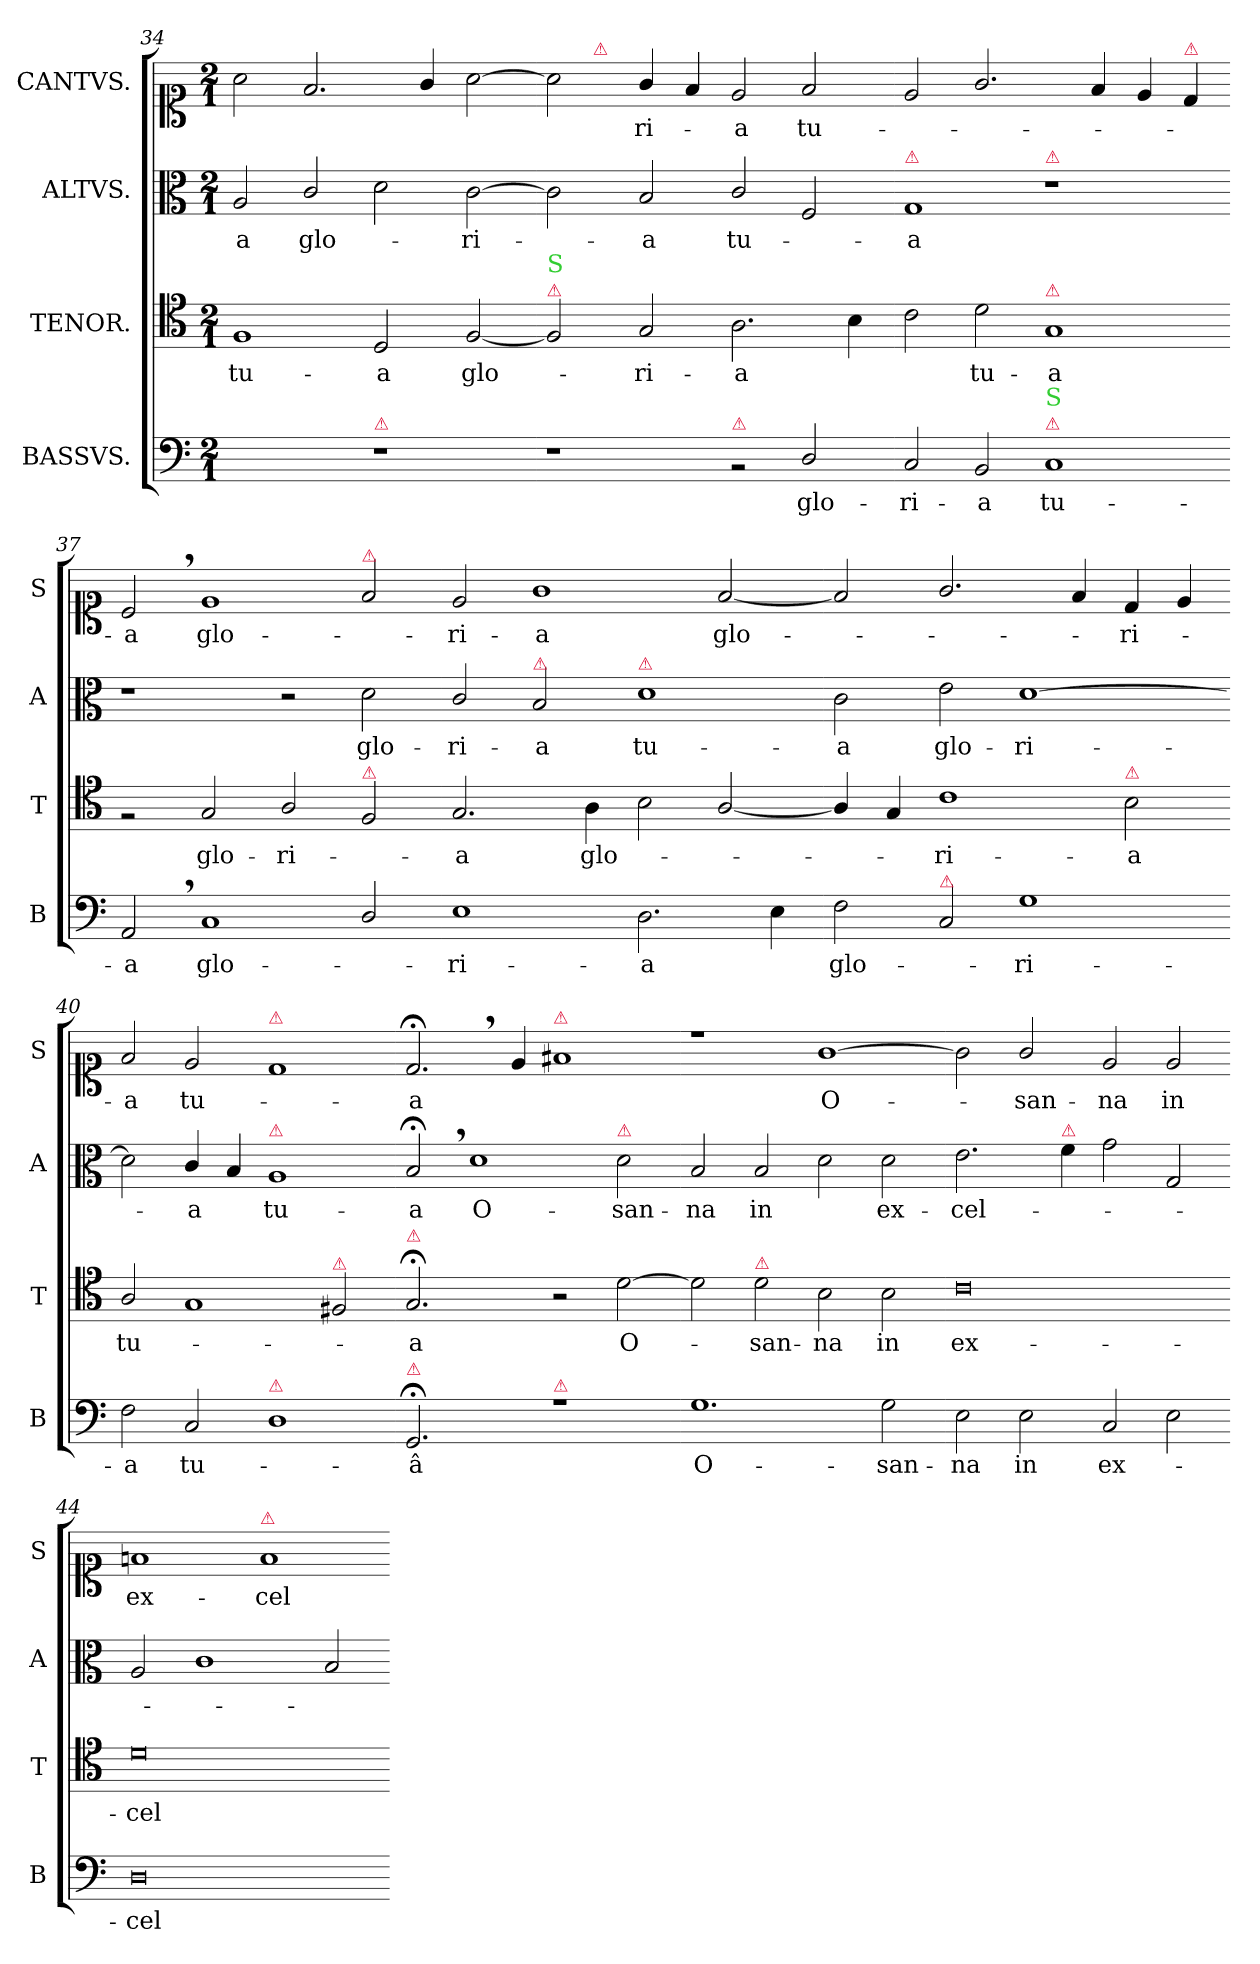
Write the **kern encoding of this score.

**kern	**text	**kern	**text	**kern	**text	**kern	**text
*part4	*part4	*part3	*part3	*part2	*part2	*part1	*part1
*staff4	*staff4	*staff3	*staff3	*staff2	*staff2	*staff1	*staff1
*I"BASSVS.	*	*I"TENOR.	*	*I"ALTVS.	*	*I"CANTVS.	*
*I'B	*	*I'T	*	*I'A	*	*I'S	*
*clefF4	*	*clefC4	*	*clefC3	*	*clefC1	*
*k[]	*	*k[]	*	*k[]	*	*k[]	*
*M2/1	*	*M2/1	*	*M2/1	*	*M2/1	*
=34	=34	=34	=34	=34	=34	=34	=34
1ryy	.	1F	tu-	2A/	-a	2a\	.
!	!	!	!	!	!LO:LY:i	!	!
.	.	.	.	2c/	glo-	2.f/	.
!LO:TX:a:color=crimson:t=⚠	!	!	!	!	!	!	!
1r	.	2D/	-a	2d\	.	.	.
.	.	.	.	.	.	4g/	.
!	!	!	!	!	!LO:LY:i	!	!
.	.	[2F/	glo-	[2c\	-ri-	[2a\	.
=35-	=35-	=35-	=35-	=35-	=35-	=35-	=35-
!	!	!LO:TX:a:color=crimson:t=⚠	!	!	!	!	!
!	!	!LO:TX:a:color=limegreen:t=S	!	!	!	!	!
*	*	*	*	*	*	*^	*
1r	.	2F/]	.	2c\]	.	2a\]	4ryy	.
!	!	!	!	!	!	!	!LO:TX:a:color=crimson:t=⚠	!
.	.	.	.	.	.	.	1..ryy	.
!	!	!	!	!	!LO:LY:i	!	!	!
.	.	2G/	-ri-	2B/	-a	4g/	.	-ri-
.	.	.	.	.	.	4f/	.	.
!LO:TX:a:color=crimson:t=⚠	!	!	!	!	!	!	!	!
!	!	!	!	!	!LO:LY:i	!	!	!
2rBB	.	2.A\	-a	2c/	tu-	2e/	.	-a
2D/	glo-	.	.	2F/	.	2f/	.	tu-
.	.	4B\	.	.	.	.	.	.
=36-	=36-	=36-	=36-	=36-	=36-	=36-	=36-	=36-
!	!	!	!	!LO:TX:a:color=crimson:t=⚠	!	!	!	!
!	!	!	!	!	!LO:LY:i	!	!	!
*	*	*	*	*	*	*v	*v	*
2C/	-ri-	2c\	.	1G	-a	2e/	.
2BB/	-a	2d\	tu-	.	.	2.g/	.
!	!	!	!	!LO:TX:a:color=crimson:t=⚠	!	!	!
!	!	!LO:TX:a:color=crimson:t=⚠	!	!	!	!	!
!LO:TX:a:color=crimson:t=⚠	!	!	!	!	!	!	!
!LO:TX:a:color=limegreen:t=S	!	!	!	!	!	!	!
1C	tu-	1G	-a	1r	.	.	.
.	.	.	.	.	.	4f/	.
.	.	.	.	.	.	4e/	.
!	!	!	!	!	!	!LO:TX:a:color=crimson:t=⚠	!
.	.	.	.	.	.	4d/	.
=37-	=37-	=37-	=37-	=37-	=37-	=37-	=37-
2AA,</	-a	2rF	.	1r	.	2c,</	-a
1C	glo-	2G/	glo-	.	.	1e	glo-
.	.	2A/	-ri-	2r	.	.	.
!	!	!	!	!	!	!LO:TX:a:color=crimson:t=⚠	!
!	!	!LO:TX:a:color=crimson:t=⚠	!	!	!	!	!
2D/	.	2F/	.	2d\	glo-	2f/	.
=38-	=38-	=38-	=38-	=38-	=38-	=38-	=38-
1E	-ri-	2.G/	-a	2c/	-ri-	2e/	-ri-
!	!	!	!	!LO:TX:a:color=crimson:t=⚠	!	!	!
.	.	.	.	2B/	-a	1g	-a
.	.	4A\	glo-	.	.	.	.
!	!	!	!	!LO:TX:a:color=crimson:t=⚠	!	!	!
2.D\	-a	2B\	.	1d	tu-	.	.
.	.	[2A/	.	.	.	[2f	glo-
4E\	.	.	.	.	.	.	.
=39-	=39-	=39-	=39-	=39-	=39-	=39-	=39-
!	!LO:LY:i	!	!	!	!	!	!
2F\	glo-	4A/]	.	2c\	-a	2f]	.
.	.	4G/	.	.	.	.	.
!LO:TX:a:color=crimson:t=⚠	!	!	!	!	!	!	!
2C/	.	1c	-ri-	2e\	glo-	2.g/	.
!	!LO:LY:i	!	!	!	!	!	!
1G	-ri-	.	.	[1d	-ri-	.	.
.	.	.	.	.	.	4f/	.
!	!	!LO:TX:a:color=crimson:t=⚠	!	!	!	!	!
.	.	2B\	-a	.	.	4d/	-ri-
.	.	.	.	.	.	4e/	.
=40-	=40-	=40-	=40-	=40-	=40-	=40-	=40-
!	!LO:LY:i	!	!	!	!	!	!
2F\	-a	2A/	tu-	2d]	.	2f/	-a
2C/	tu-	1G	.	4c/	-a	2e/	tu-
.	.	.	.	4B/	.	.	.
!	!	!	!	!	!	!LO:TX:a:color=crimson:t=⚠	!
!	!	!	!	!LO:TX:a:color=crimson:t=⚠	!	!	!
!LO:TX:a:color=crimson:t=⚠	!	!	!	!	!	!	!
1D	.	.	.	1A	tu-	1d	.
!	!	!LO:TX:a:color=crimson:t=⚠	!	!	!	!	!
.	.	2F#X/	.	.	.	.	.
=41-	=41-	=41-	=41-	=41-	=41-	=41-	=41-
!	!	!LO:TX:a:color=crimson:t=⚠	!	!	!	!	!
!LO:TX:a:color=crimson:t=⚠	!	!	!	!	!	!	!
!LO:N:vis=2.	!	!LO:N:vis=2.	!	!	!	!	!
1GG;<	-â	1G;<	-a	2B;<,</	-a	2.d;<;,/	-a
.	.	.	.	1d	O-	.	.
.	.	.	.	.	.	4e/	.
!	!	!	!	!	!	!LO:TX:a:color=crimson:t=⚠	!
!LO:TX:a:color=crimson:t=⚠	!	!	!	!	!	!	!
1rA	.	2r	.	.	.	1f#X	.
!	!	!	!	!LO:TX:a:color=crimson:t=⚠	!	!	!
.	.	[2d\	O-	2d\	-san-	.	.
=42-	=42-	=42-	=42-	=42-	=42-	=42-	=42-
1.G	O-	2d\]	.	2B/	-na	1rdd	.
!	!	!LO:TX:a:color=crimson:t=⚠	!	!	!	!	!
.	.	2d\	-san-	2B/	in	.	.
.	.	2B\	-na	2d\	.	[1g	O-
2G\	-san-	2B\	in	2d\	ex-	.	.
=43-	=43-	=43-	=43-	=43-	=43-	=43-	=43-
2E\	-na	0c	ex-	2.e\	-cel-	2g]	.
2E\	in	.	.	.	.	2g/	-san-
!	!	!	!	!LO:TX:a:color=crimson:t=⚠	!	!	!
.	.	.	.	4f\	.	.	.
2C/	ex-	.	.	2g\	.	2e/	-na
2E\	.	.	.	2G/	.	2e/	in
=44-	=44-	=44-	=44-	=44-	=44-	=44-	=44-
0D	-cel-	0d	-cel-	2A/	.	1fn	ex-
.	.	.	.	1c	.	.	.
!	!	!	!	!	!	!LO:TX:a:color=crimson:t=⚠	!
.	.	.	.	.	.	1f	-cel-
.	.	.	.	2B/	.	.	.
=-	=-	=-	=-	=-	=-	=-	=-
*-	*-	*-	*-	*-	*-	*-	*-
